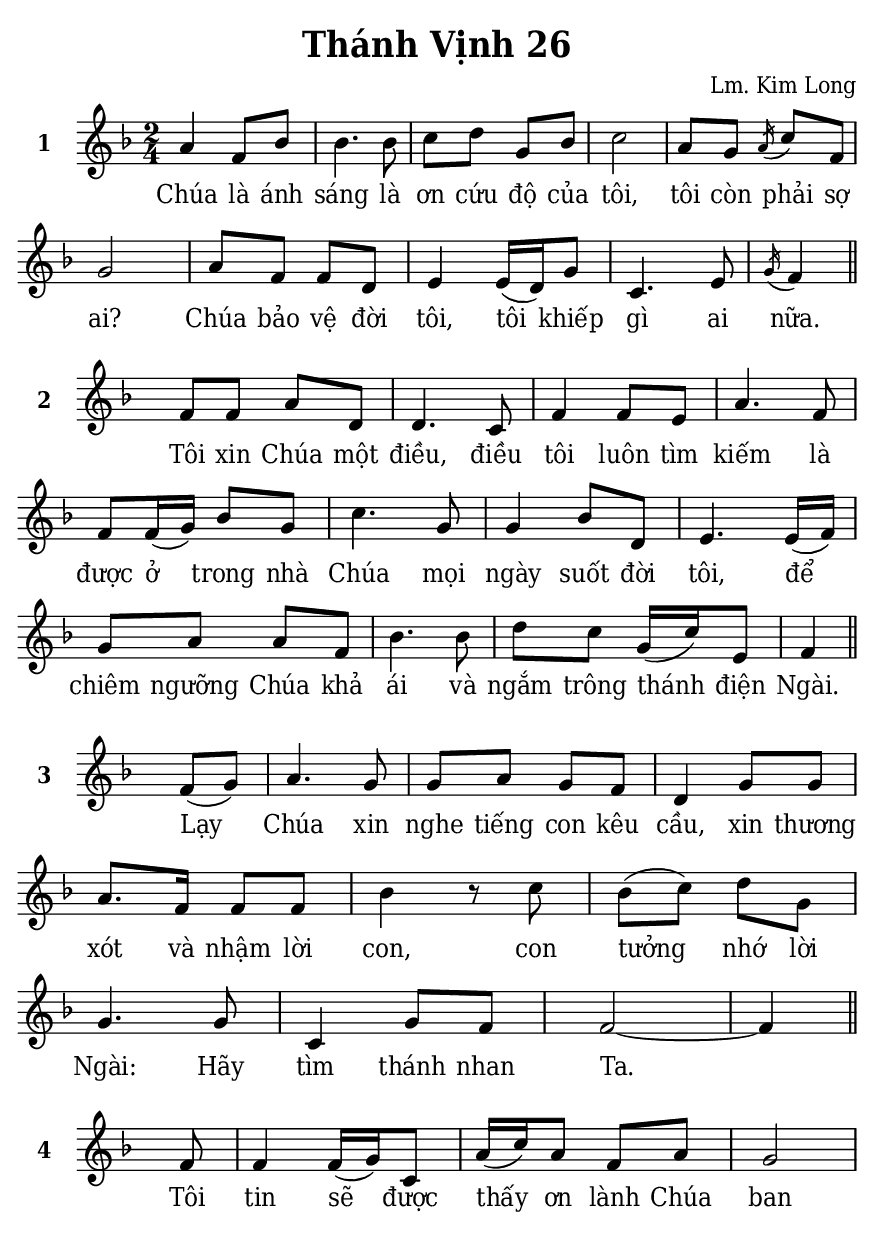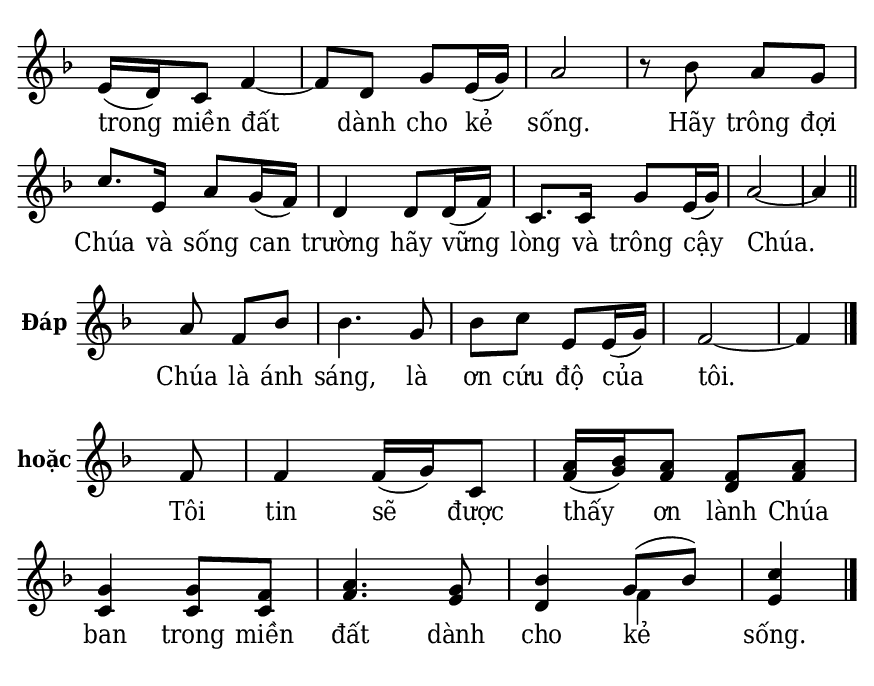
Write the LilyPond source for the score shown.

% Cài đặt chung
\version "2.22.1"
\include "english.ly"

\header {
  title = "Thánh Vịnh 26"
  composer = "Lm. Kim Long"
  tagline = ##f
}

% Nhạc
nhacMauMot = \relative c'' {
  \key f \major
  \time 2/4
  a4 f8 bf |
  bf4. bf8 |
  c d g, bf |
  c2 |
  a8 g \slashedGrace { a16 ( } c8) f, |
  g2 |
  a8 f f d |
  e4 e16 (d) g8 |
  c,4. e8 |
  \slashedGrace { g16 ( } f4) \bar "||"
}

nhacMauHai = \relative c' {
  \key f \major
  \time 2/4
  f8 f a d, |
  d4. c8 |
  f4 f8 e |
  a4. f8 |
  f f16 (g) bf8 g |
  c4. g8 |
  g4 bf8 d, |
  e4. e16 (f) |
  g8 a a f |
  bf4. bf8 |
  d c g16 (c) e,8 |
  f4 \bar "||"
}

nhacMauBa = \relative c' {
  \key f \major
  \time 2/4
  \partial 4 f8 (g) |
  a4. g8 |
  g a g f |
  d4 g8 g |
  a8. f16 f8 f |
  bf4 r8 c |
  bf (c) d g, |
  g4. g8 |
  c,4 g'8 f |
  f2 ~ |
  f4 \bar "||"
}

nhacMauBon = \relative c' {
  \key f \major
  \time 2/4
  \partial 8 f8 |
  f4 f16 (g) c,8 |
  a'16 (c) a8 f a |
  g2 |
  e16 (d) c8 f4 ~ |
  f8 d g e16 (g) |
  a2 |
  r8 bf a g |
  c8. e,16 a8 g16 (f) |
  d4 d8 d16 (f) |
  c8. c16 g'8 e16 (g) |
  a2 ~ |
  a4 \bar "||"
}

nhacMauNam = \relative c'' {
  \key f \major
  \time 2/4
  \partial 4. a8 f bf |
  bf4. g8 |
  bf c e, e16 (g) |
  f2 ~ |
  f4 \bar "|."
}

nhacMauSau = \relative c' {
  \key f \major
  \time 2/4
  \partial 8 f8 |
  f4 f16 (g) c,8 |
  <<
    {
      a'16 (bf) a8 f a |
      g4 g8 f |
      a4. g8 |
      bf4
    }
    {
      f16 (g) f8 d f |
      c4 c8 c |
      f4. e8 |
      d4
    }
  >>
  <<
    {
      \voiceOne
      g8 (bf)
    }
    \new Voice = "splitpart" {
      \voiceTwo
      f4
    }
  >>
  \oneVoice
  <c' e,>4 \bar "|."
}

% Lời
loiMauMot = \lyricmode {
  Chúa là ánh sáng là ơn cứu độ của tôi,
  tôi còn phải sợ ai?
  Chúa bảo vệ đời tôi, tôi khiếp gì ai nữa.
}

loiMauHai = \lyricmode {
  Tôi xin Chúa một điều, điều tôi luôn tìm kiếm
  là được ở trong nhà Chúa mọi ngày suốt đời tôi,
  để chiêm ngưỡng Chúa khả ái và ngắm trông thánh điện Ngài.
}

loiMauBa = \lyricmode {
  Lạy Chúa xin nghe tiếng con kêu cầu,
  xin thương xót và nhậm lời con,
  con tưởng nhớ lời Ngài: Hãy tìm thánh nhan Ta.
}

loiMauBon = \lyricmode {
  Tôi tin sẽ được thấy ơn lành Chúa ban
  trong miền đất dành cho kẻ sống.
  Hãy trông đợi Chúa và sống can trường
  hãy vững lòng và trông cậy Chúa.
}

loiMauNam = \lyricmode {
  Chúa là ánh sáng, là ơn cứu độ của tôi.
}

loiMauSau = \lyricmode {
  Tôi tin sẽ được thấy ơn lành Chúa ban
  trong miền đất dành cho kẻ sống.
}

% Dàn trang
\paper {
  #(set-paper-size "a5")
  top-margin = 3\mm
  bottom-margin = 3\mm
  left-margin = 3\mm
  right-margin = 3\mm
  indent = #0
  #(define fonts
	 (make-pango-font-tree "Deja Vu Serif Condensed"
	 		       "Deja Vu Serif Condensed"
			       "Deja Vu Serif Condensed"
			       (/ 20 20)))
  print-page-number = ##f
}

\score {
  <<
    \new Staff \with {
      instrumentName = \markup { \bold "1" }} <<
        \clef treble
        \new Voice = beSop {
          \nhacMauMot
        }
      \new Lyrics \lyricsto beSop \loiMauMot
    >>
  >>
  \layout {
    indent = 10
    \override Lyrics.LyricSpace.minimum-distance = #1
    \override Score.BarNumber.break-visibility = ##(#f #f #f)
    \override Score.SpacingSpanner.uniform-stretching = ##t
    ragged-last = ##f
  }
}

\score {
  <<
    \new Staff \with {
      instrumentName = \markup { \bold "2" }} <<
        \clef treble
        \new Voice = beSop {
          \nhacMauHai
        }
      \new Lyrics \lyricsto beSop \loiMauHai
    >>
  >>
  \layout {
    indent = 10
    \override Staff.TimeSignature.transparent = ##t
    \override Lyrics.LyricSpace.minimum-distance = #1
    \override Score.BarNumber.break-visibility = ##(#f #f #f)
    \override Score.SpacingSpanner.uniform-stretching = ##t
    ragged-last = ##f
  }
}

\score {
  <<
    \new Staff \with {
      instrumentName = \markup { \bold "3" }} <<
        \clef treble
        \new Voice = beSop {
          \nhacMauBa
        }
      \new Lyrics \lyricsto beSop \loiMauBa
    >>
  >>
  \layout {
    indent = 10
    \override Staff.TimeSignature.transparent = ##t
    \override Lyrics.LyricSpace.minimum-distance = #1
    \override Score.BarNumber.break-visibility = ##(#f #f #f)
    \override Score.SpacingSpanner.uniform-stretching = ##t
    ragged-last = ##f
  }
}

\score {
  <<
    \new Staff \with {
      instrumentName = \markup { \bold "4" }} <<
        \clef treble
        \new Voice = beSop {
          \nhacMauBon
        }
      \new Lyrics \lyricsto beSop \loiMauBon
    >>
  >>
  \layout {
    indent = 10
    \override Staff.TimeSignature.transparent = ##t
    \override Lyrics.LyricSpace.minimum-distance = #1
    \override Score.BarNumber.break-visibility = ##(#f #f #f)
    \override Score.SpacingSpanner.uniform-stretching = ##t
    ragged-last = ##f
  }
}

\score {
  <<
    \new Staff \with {
      instrumentName = \markup { \bold "Đáp" }} <<
        \clef treble
        \new Voice = beSop {
          \nhacMauNam
        }
      \new Lyrics \lyricsto beSop \loiMauNam
    >>
  >>
  \layout {
    indent = 10
    \override Staff.TimeSignature.transparent = ##t
    \override Lyrics.LyricSpace.minimum-distance = #1
    \override Score.BarNumber.break-visibility = ##(#f #f #f)
    \override Score.SpacingSpanner.uniform-stretching = ##t
    ragged-last = ##f
  }
}

\score {
  <<
    \new Staff \with {
      instrumentName = \markup { \bold "hoặc" }} <<
        \clef treble
        \new Voice = beSop {
          \nhacMauSau
        }
      \new Lyrics \lyricsto beSop \loiMauSau
    >>
  >>
  \layout {
    indent = 10
    \override Staff.TimeSignature.transparent = ##t
    \override Lyrics.LyricSpace.minimum-distance = #1
    \override Score.BarNumber.break-visibility = ##(#f #f #f)
    \override Score.SpacingSpanner.uniform-stretching = ##t
    ragged-last = ##f
  }
}
